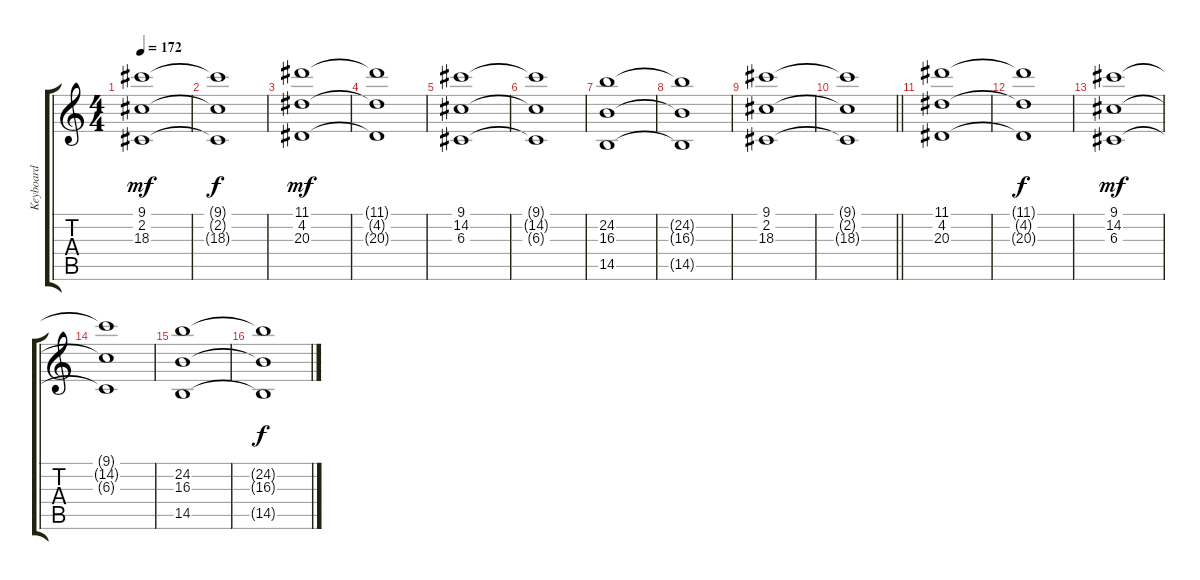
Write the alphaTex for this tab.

\track ("Keyboard" "Keyboard") {instrument stringensemble1}
\staff {score tabs}
\tuning (E5 B3 G3 D3 A2 E2) {hide}
\ts (4 4)
\tempo 172
\clef g2
\ks c
(9.1 2.2 18.3).1{dy mf} |
(9.1{t} 2.2{t} 18.3{t}).1{dy f} |
(11.1 4.2 20.3).1{dy mf} |
(11.1{t} 4.2{t} 20.3{t}).1 |
(9.1 14.2 6.3).1 |
(9.1{t} 14.2{t} 6.3{t}).1 |
(24.2 16.3 14.5).1 |
(24.2{t} 16.3{t} 14.5{t}).1 |
(9.1 2.2 18.3).1 |
\barLineRight lightlight
(9.1{t} 2.2{t} 18.3{t}).1 |
(11.1 4.2 20.3).1 |
(11.1{t} 4.2{t} 20.3{t}).1{dy f} |
(9.1 14.2 6.3).1{dy mf} |
(9.1{t} 14.2{t} 6.3{t}).1 |
(24.2 16.3 14.5).1 |
(24.2{t} 16.3{t} 14.5{t}).1{dy f}
